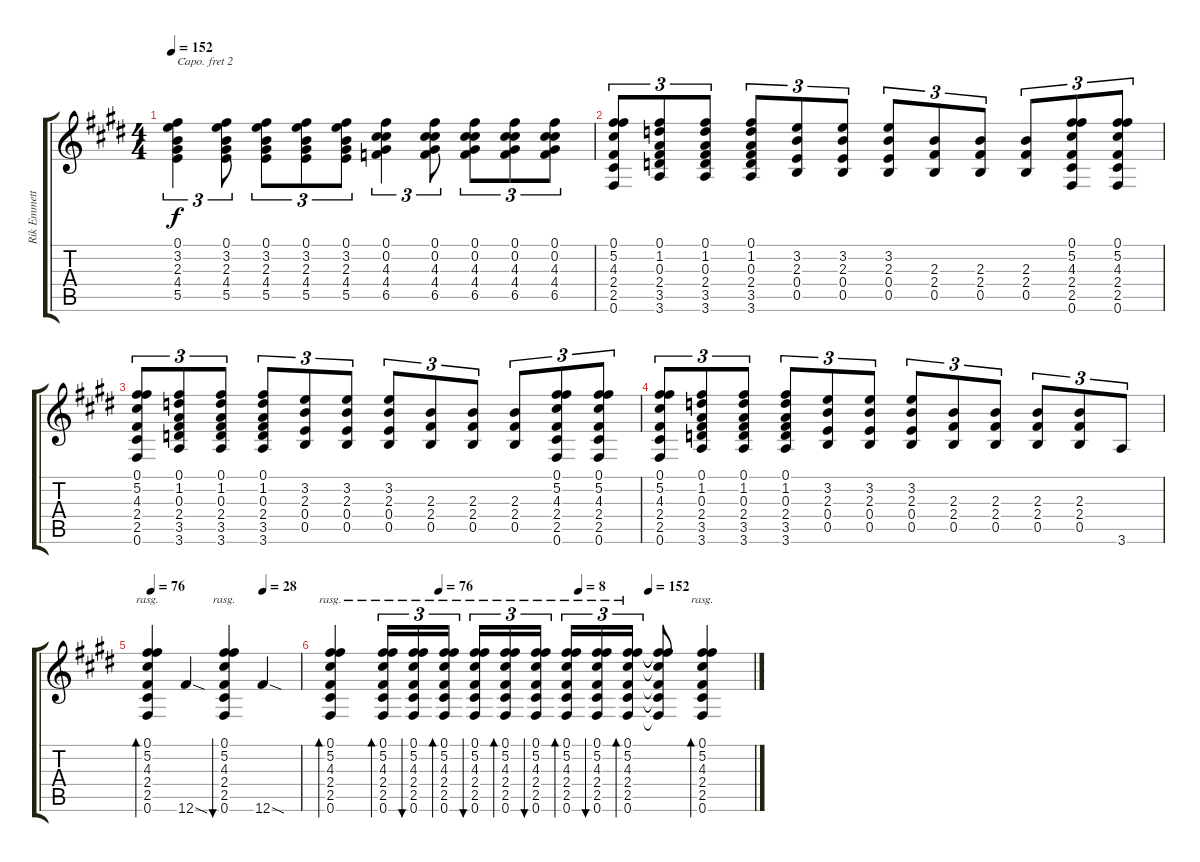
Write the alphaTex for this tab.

\track ("Rik Emmett" "Rik Emmett") {instrument acousticguitarnylon}
\staff {score tabs}
\capo 2
\tuning (E4 B3 G3 D3 A2 E2) {hide}
\ts (4 4)
\tempo 152
\clef g2
\ks e
(0.1 3.2 2.3 4.4 5.5).4{tu (3 2) dy f} (0.1 3.2 2.3 4.4 5.5).8{tu (3 2)} (0.1 3.2 2.3 4.4 5.5).8{tu (3 2)} (0.1 3.2 2.3 4.4 5.5).8{tu (3 2)} (0.1 3.2 2.3 4.4 5.5).8{tu (3 2)} (0.1 0.2 4.3 4.4 6.5).4{tu (3 2)} (0.1 0.2 4.3 4.4 6.5).8{tu (3 2)} (0.1 0.2 4.3 4.4 6.5).8{tu (3 2)} (0.1 0.2 4.3 4.4 6.5).8{tu (3 2)} (0.1 0.2 4.3 4.4 6.5).8{tu (3 2)} |
(0.1 5.2 4.3 2.4 2.5 0.6).8{tu (3 2)} (0.1 1.2 0.3 2.4 3.5 3.6).8{tu (3 2)} (0.1 1.2 0.3 2.4 3.5 3.6).8{tu (3 2)} (0.1 1.2 0.3 2.4 3.5 3.6).8{tu (3 2)} (3.2 2.3 0.4 0.5).8{tu (3 2)} (3.2 2.3 0.4 0.5).8{tu (3 2)} (3.2 2.3 0.4 0.5).8{tu (3 2)} (2.3 2.4 0.5).8{tu (3 2)} (2.3 2.4 0.5).8{tu (3 2)} (2.3 2.4 0.5).8{tu (3 2)} (0.1 5.2 4.3 2.4 2.5 0.6).8{tu (3 2)} (0.1 5.2 4.3 2.4 2.5 0.6).8{tu (3 2)} |
(0.1 5.2 4.3 2.4 2.5 0.6).8{tu (3 2)} (0.1 1.2 0.3 2.4 3.5 3.6).8{tu (3 2)} (0.1 1.2 0.3 2.4 3.5 3.6).8{tu (3 2)} (0.1 1.2 0.3 2.4 3.5 3.6).8{tu (3 2)} (3.2 2.3 0.4 0.5).8{tu (3 2)} (3.2 2.3 0.4 0.5).8{tu (3 2)} (3.2 2.3 0.4 0.5).8{tu (3 2)} (2.3 2.4 0.5).8{tu (3 2)} (2.3 2.4 0.5).8{tu (3 2)} (2.3 2.4 0.5).8{tu (3 2)} (0.1 5.2 4.3 2.4 2.5 0.6).8{tu (3 2)} (0.1 5.2 4.3 2.4 2.5 0.6).8{tu (3 2)} |
(0.1 5.2 4.3 2.4 2.5 0.6).8{tu (3 2)} (0.1 1.2 0.3 2.4 3.5 3.6).8{tu (3 2)} (0.1 1.2 0.3 2.4 3.5 3.6).8{tu (3 2)} (0.1 1.2 0.3 2.4 3.5 3.6).8{tu (3 2)} (3.2 2.3 0.4 0.5).8{tu (3 2)} (3.2 2.3 0.4 0.5).8{tu (3 2)} (3.2 2.3 0.4 0.5).8{tu (3 2)} (2.3 2.4 0.5).8{tu (3 2)} (2.3 2.4 0.5).8{tu (3 2)} (2.3 2.4 0.5).8{tu (3 2)} (2.3 2.4 0.5).8{tu (3 2)} 3.6.8{tu (3 2)} |
\tempo 76
\tempo (28 0.75)
(0.1 5.2 4.3 2.4 2.5 0.6).4{bd 120 rasg ii} 12.6{sod}.4 (0.1 5.2 4.3 2.4 2.5 0.6).4{bu 120 rasg ii} 12.6{sod}.4 |
\tempo (76 0.25)
\tempo (8 0.5833333333333334)
\tempo (152 0.75)
(0.1 5.2 4.3 2.4 2.5 0.6).4{bd 120 rasg ii} (0.1 5.2 4.3 2.4 2.5 0.6).16{tu (3 2) bd 120 rasg ii} (0.1 5.2 4.3 2.4 2.5 0.6).16{tu (3 2) bu 120 rasg ii} (0.1 5.2 4.3 2.4 2.5 0.6).16{tu (3 2) bd 120 rasg ii beam splitsecondary} (0.1 5.2 4.3 2.4 2.5 0.6).16{tu (3 2) bu 120 rasg ii} (0.1 5.2 4.3 2.4 2.5 0.6).16{tu (3 2) bd 120 rasg ii} (0.1 5.2 4.3 2.4 2.5 0.6).16{tu (3 2) bu 120 rasg ii} (0.1 5.2 4.3 2.4 2.5 0.6).16{tu (3 2) bd 120 rasg ii} (0.1 5.2 4.3 2.4 2.5 0.6).16{tu (3 2) bu 120 rasg ii} (0.1 5.2 4.3 2.4 2.5 0.6).16{tu (3 2) bd 120 rasg ii} (0.1{t} 5.2{t} 4.3{t} 2.4{t} 2.5{t} 0.6{t}).8 (0.1 5.2 4.3 2.4 2.5 0.6).4{bd 120 rasg ii}
